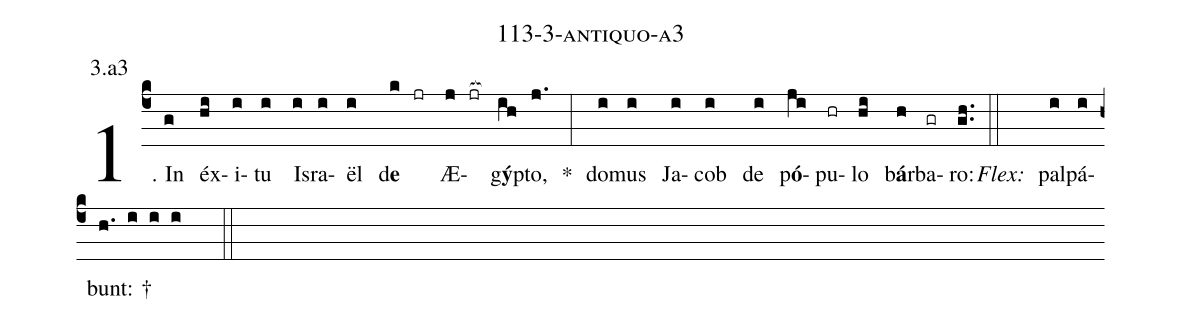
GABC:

name: 113-3-antiquo-a3;
annotation: 3.a3;
%%
(c4)1. In(g) éx(hi)i(i)tu(i) Is(i)ra(i)ël(i) d<b>e</b>(k jr) Æ(j jr[ocb:1{])g<b>ý</b>p(ih[ocb:0}])to,(j.) *(:) do(i)mus(i) Ja(i)cob(i) de(i) p<b>ó</b>(ji)pu(hr)lo(hi) b<b>á</b>r(h)ba(gr)ro:(gh..) (::)
<i>Flex:</i>()  pal(i)pá(i)bunt: †(h. i i i  ::)
